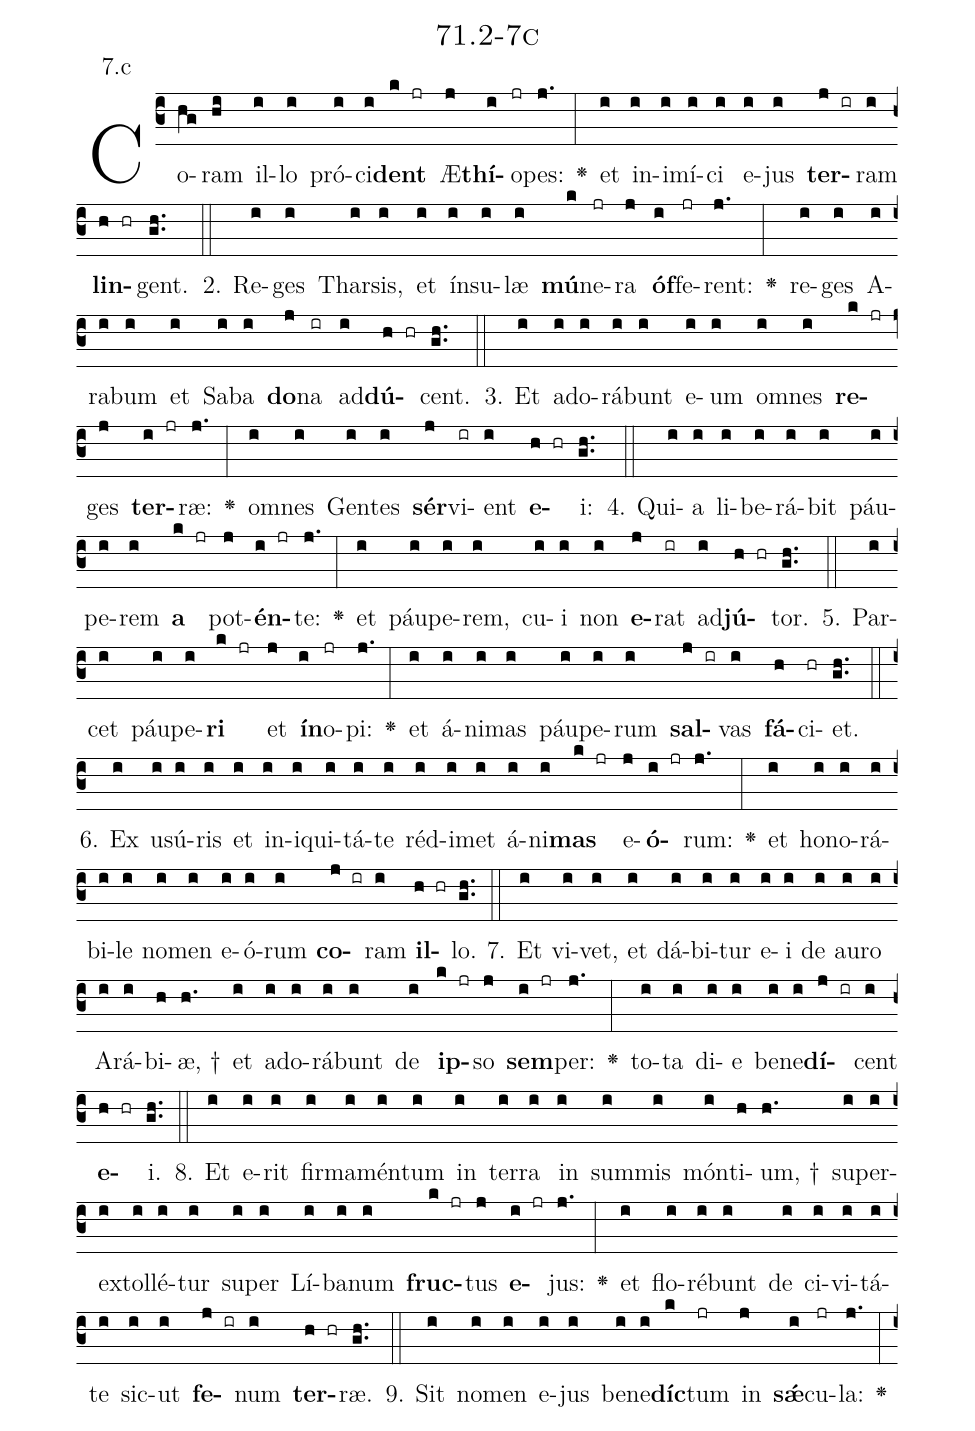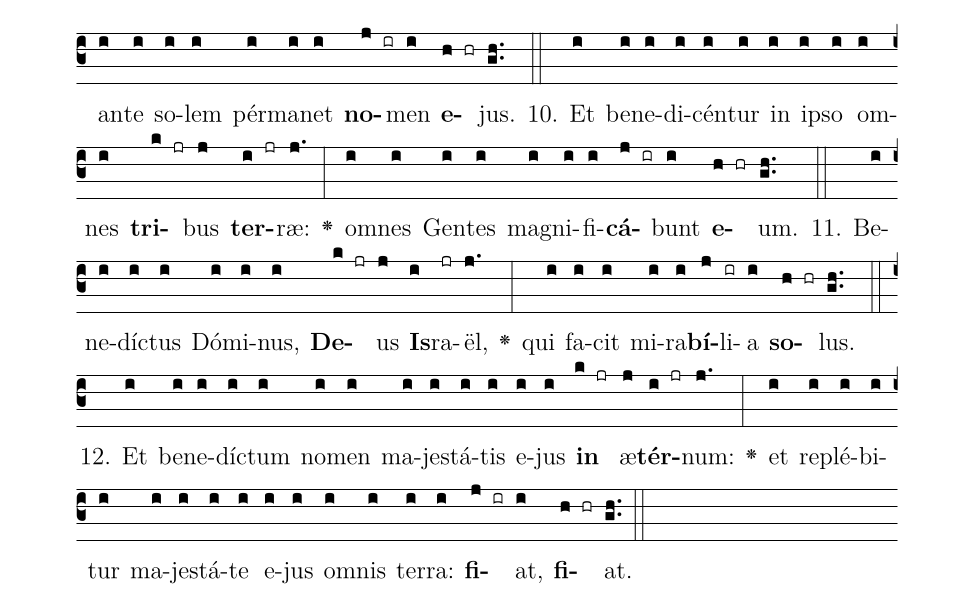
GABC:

name: 71.2-7c;
annotation: 7.c;
%%
(c3)Co(hg)ram(hi) il(i)lo(i) pró(i)ci(i)<b>dent</b>(k jr) Æ(j)<b>thí</b>(i)o(jr)pes:(j.) <v>\greheightstar</v>(:) et(i) in(i)i(i)mí(i)ci(i) e(i)jus(i) <b>ter</b>(j ir)ram(i) <b>lin</b>(h hr)gent.(gh..) (::)
2. Re(i)ges(i) Thar(i)sis,(i) et(i) ín(i)su(i)læ(i) <b>mú</b>(k)ne(jr)ra(j) <b>óf</b>(i)fe(jr)rent:(j.) <v>\greheightstar</v>(:) re(i)ges(i) A(i)ra(i)bum(i) et(i) Sa(i)ba(i) <b>do</b>(j)na(ir) ad(i)<b>dú</b>(h hr)cent.(gh..) (::)
3. Et(i) ad(i)o(i)rá(i)bunt(i) e(i)um(i) om(i)nes(i) <b>re</b>(k jr)ges(j) <b>ter</b>(i jr)ræ:(j.) <v>\greheightstar</v>(:) om(i)nes(i) Gen(i)tes(i) <b>sér</b>(j)vi(ir)ent(i) <b>e</b>(h hr)i:(gh..) (::)
4. Qui(i)a(i) li(i)be(i)rá(i)bit(i) páu(i)pe(i)rem(i) <b>a</b>(k jr) pot(j)<b>én</b>(i jr)te:(j.) <v>\greheightstar</v>(:) et(i) páu(i)pe(i)rem,(i) cu(i)i(i) non(i) <b>e</b>(j)rat(ir) ad(i)<b>jú</b>(h hr)tor.(gh..) (::)
5. Par(i)cet(i) páu(i)pe(i)<b>ri</b>(k jr) et(j) <b>ín</b>(i)o(jr)pi:(j.) <v>\greheightstar</v>(:) et(i) á(i)ni(i)mas(i) páu(i)pe(i)rum(i) <b>sal</b>(j ir)vas(i) <b>fá</b>(h)ci(hr)et.(gh..) (::)
6. Ex(i) u(i)sú(i)ris(i) et(i) in(i)i(i)qui(i)tá(i)te(i) réd(i)i(i)met(i) á(i)ni(i)<b>mas</b>(k jr) e(j)<b>ó</b>(i jr)rum:(j.) <v>\greheightstar</v>(:) et(i) ho(i)no(i)rá(i)bi(i)le(i) no(i)men(i) e(i)ó(i)rum(i) <b>co</b>(j ir)ram(i) <b>il</b>(h hr)lo.(gh..) (::)
7. Et(i) vi(i)vet,(i) et(i) dá(i)bi(i)tur(i) e(i)i(i) de(i) au(i)ro(i) A(i)rá(i)bi(h)æ, †(h.) et(i) ad(i)o(i)rá(i)bunt(i) de(i) <b>ip</b>(k jr)so(j) <b>sem</b>(i jr)per:(j.) <v>\greheightstar</v>(:) to(i)ta(i) di(i)e(i) be(i)ne(i)<b>dí</b>(j ir)cent(i) <b>e</b>(h hr)i.(gh..) (::)
8. Et(i) e(i)rit(i) fir(i)ma(i)mén(i)tum(i) in(i) ter(i)ra(i) in(i) sum(i)mis(i) món(i)ti(h)um, †(h.) su(i)per(i)ex(i)tol(i)lé(i)tur(i) su(i)per(i) Lí(i)ba(i)num(i) <b>fruc</b>(k jr)tus(j) <b>e</b>(i jr)jus:(j.) <v>\greheightstar</v>(:) et(i) flo(i)ré(i)bunt(i) de(i) ci(i)vi(i)tá(i)te(i) sic(i)ut(i) <b>fe</b>(j ir)num(i) <b>ter</b>(h hr)ræ.(gh..) (::)
9. Sit(i) no(i)men(i) e(i)jus(i) be(i)ne(i)<b>díc</b>(k)tum(jr) in(j) <b>sǽ</b>(i)cu(jr)la:(j.) <v>\greheightstar</v>(:) an(i)te(i) so(i)lem(i) pér(i)ma(i)net(i) <b>no</b>(j ir)men(i) <b>e</b>(h hr)jus.(gh..) (::)
10. Et(i) be(i)ne(i)di(i)cén(i)tur(i) in(i) ip(i)so(i) om(i)nes(i) <b>tri</b>(k jr)bus(j) <b>ter</b>(i jr)ræ:(j.) <v>\greheightstar</v>(:) om(i)nes(i) Gen(i)tes(i) ma(i)gni(i)fi(i)<b>cá</b>(j ir)bunt(i) <b>e</b>(h hr)um.(gh..) (::)
11. Be(i)ne(i)díc(i)tus(i) Dó(i)mi(i)nus,(i) <b>De</b>(k jr)us(j) <b>Is</b>(i)ra(jr)ël,(j.) <v>\greheightstar</v>(:) qui(i) fa(i)cit(i) mi(i)ra(i)<b>bí</b>(j)li(ir)a(i) <b>so</b>(h hr)lus.(gh..) (::)
12. Et(i) be(i)ne(i)díc(i)tum(i) no(i)men(i) ma(i)jes(i)tá(i)tis(i) e(i)jus(i) <b>in</b>(k jr) æ(j)<b>tér</b>(i jr)num:(j.) <v>\greheightstar</v>(:) et(i) re(i)plé(i)bi(i)tur(i) ma(i)jes(i)tá(i)te(i) e(i)jus(i) om(i)nis(i) ter(i)ra:(i) <b>fi</b>(j ir)at,(i) <b>fi</b>(h hr)at.(gh..) (::)
